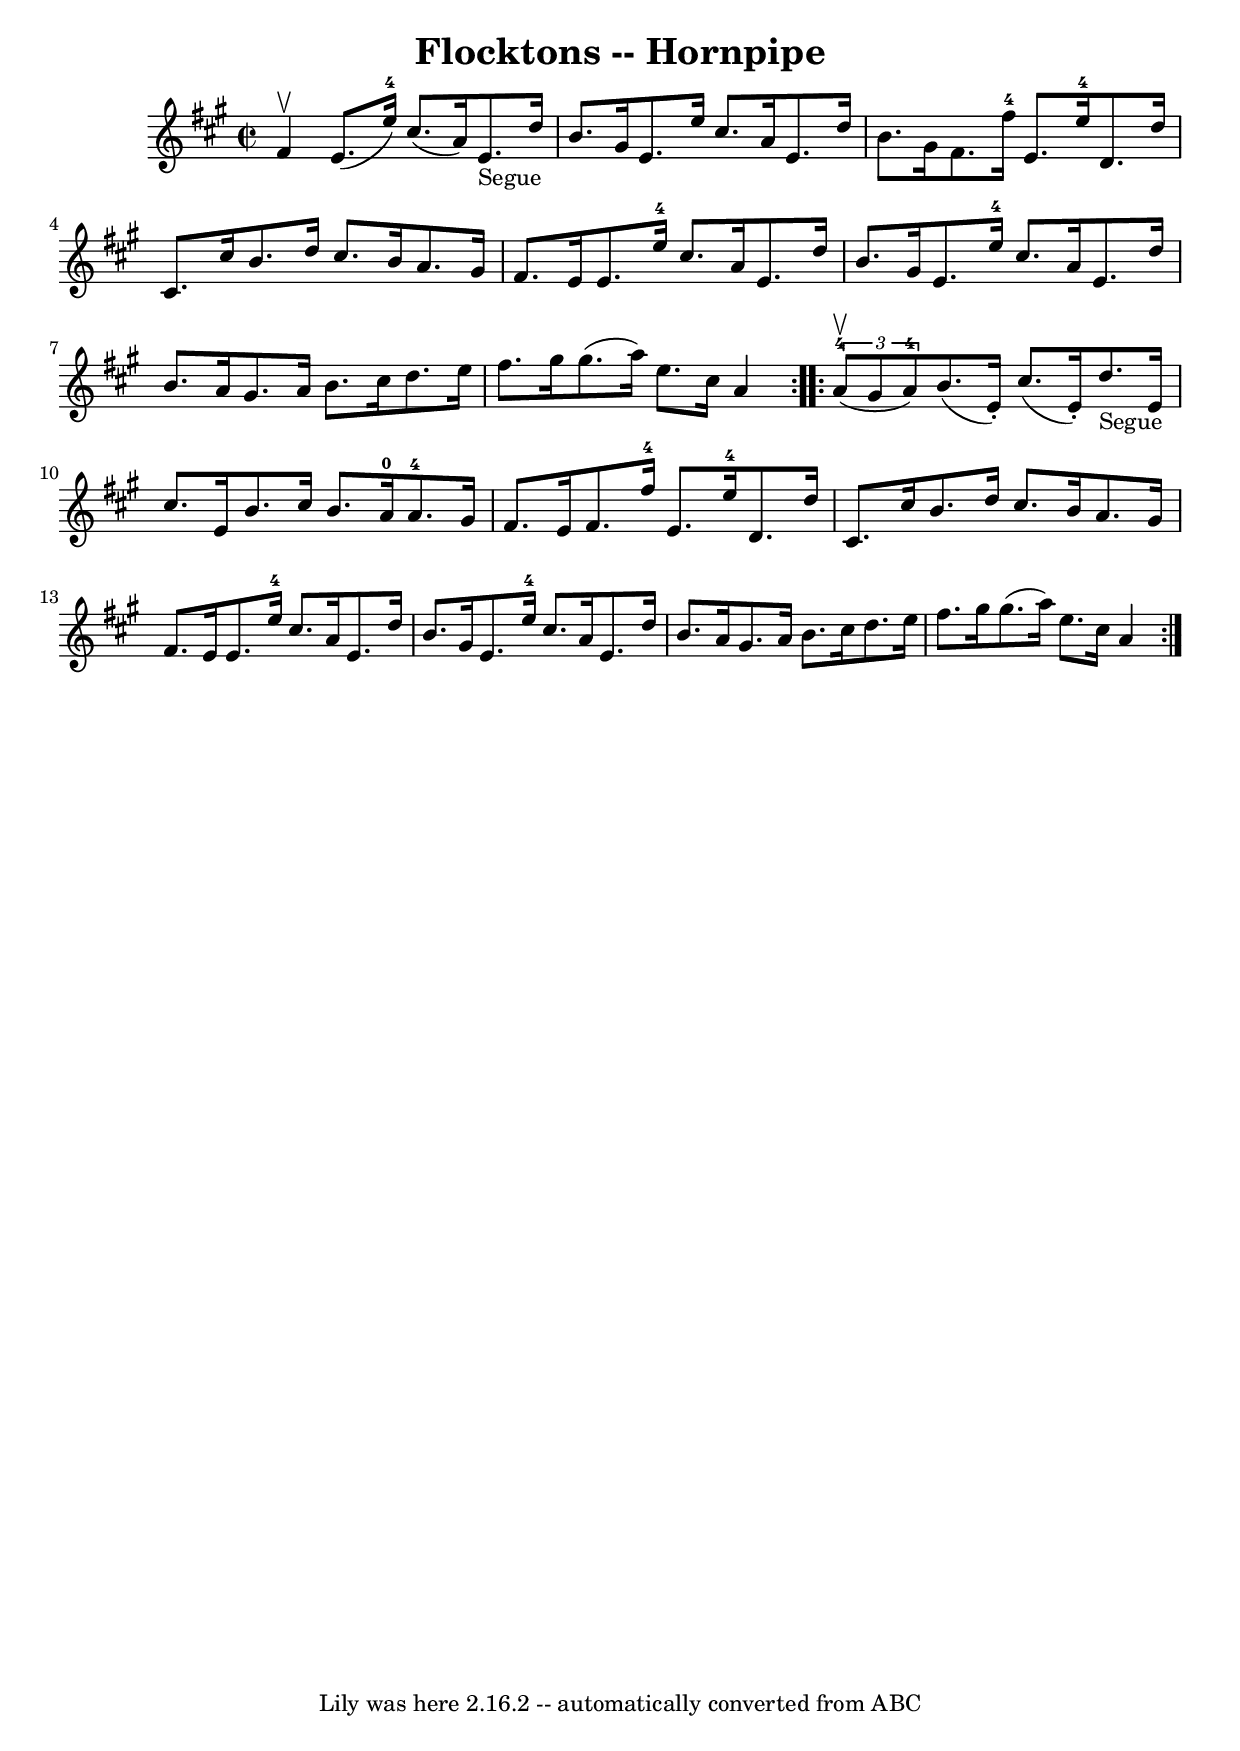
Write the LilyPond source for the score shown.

\version "2.7.40"
\include "Mammoth.ily"
\header {
	book = "Cole's 1000 Fiddle Tunes"
	crossRefNumber = "1"
	footnotes = ""
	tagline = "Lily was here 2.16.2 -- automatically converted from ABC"
	title = "Flocktons -- Hornpipe"
}
voicedefault =  {
\set Score.defaultBarType = "empty"

\repeat volta 2 {
\override Staff.TimeSignature #'style = #'C
 \time 2/2 \key a \major fis'4^\upbow |
 e'8. (e''16-4)   
cis''8. (a'16) e'8._"Segue" d''16 b'8. gis'16  |
   
e'8. e''16 cis''8. a'16 e'8. d''16 b'8. gis'16  |
   
 fis'8. fis''16-4 e'8. e''16-4 d'8. d''16 cis'8.    
cis''16  |
 b'8. d''16 cis''8. b'16 a'8. gis'16    
fis'8. e'16  |
 e'8. e''16-4 cis''8. a'16 e'8.    
d''16 b'8. gis'16  |
 e'8. e''16-4 cis''8. a'16    
e'8. d''16 b'8. a'16  |
 gis'8. a'16 b'8. cis''16   
 d''8. e''16 fis''8. gis''16  |
 gis''8. (a''16) e''8. 
 cis''16 a'4  }     \repeat volta 2 {   \times 2/3 { a'8-4(^\upbow  
 gis'8 a'8-4) } |
 b'8. (e'16 -.) cis''8. (e'16 -.) 
 d''8._"Segue" e'16 cis''8. e'16  |
 b'8. cis''16    
b'8. a'16-0 a'8.-4 gis'16 fis'8. e'16  |
 fis'8. 
 fis''16-4 e'8. e''16-4 d'8. d''16 cis'8. cis''16  
|
 b'8. d''16 cis''8. b'16 a'8. gis'16 fis'8. e'16 
 |
 e'8. e''16-4 cis''8. a'16 e'8. d''16 b'8.    
gis'16  |
 e'8. e''16-4 cis''8. a'16 e'8. d''16    
b'8. a'16  |
 gis'8. a'16 b'8. cis''16 d''8. e''16  
 fis''8. gis''16  |
 gis''8. (a''16) e''8. cis''16    
a'4  }   
}

\score{
    <<

	\context Staff="default"
	{
	    \voicedefault 
	}

    >>
	\layout {
	}
	\midi {}
}
